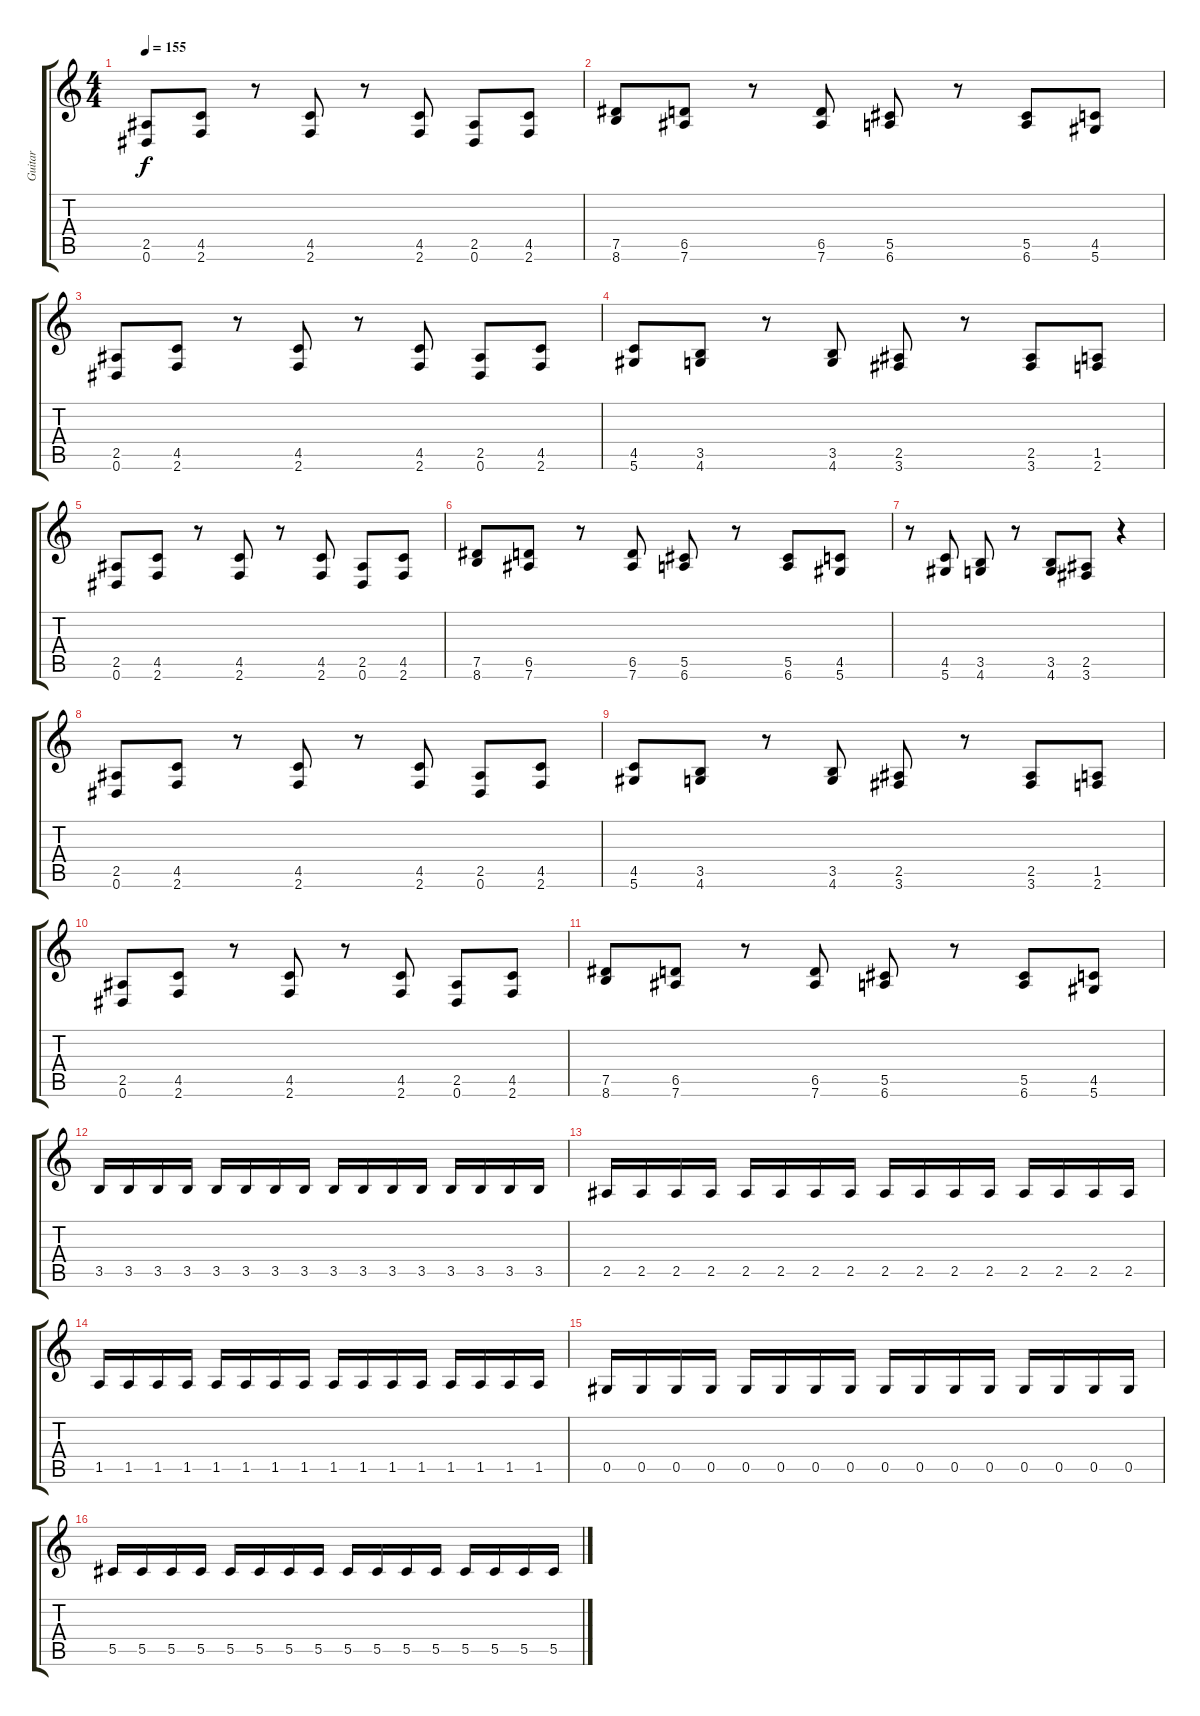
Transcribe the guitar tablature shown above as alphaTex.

\track ("Guitar" "Guitar") {instrument distortionguitar}
\staff {score tabs}
\tuning (Eb4 Bb3 Gb3 Db3 Ab2 Eb2) {hide}
\ts (4 4)
\tempo 155
\clef g2
\ks c
(2.5 0.6).8{dy f} (4.5 2.6).8 r.8 (4.5 2.6).8 r.8 (4.5 2.6).8 (2.5 0.6).8 (4.5 2.6).8 |
(7.5 8.6).8 (6.5 7.6).8 r.8 (6.5 7.6).8 (5.5 6.6).8 r.8 (5.5 6.6).8 (4.5 5.6).8 |
(2.5 0.6).8 (4.5 2.6).8 r.8 (4.5 2.6).8 r.8 (4.5 2.6).8 (2.5 0.6).8 (4.5 2.6).8 |
(4.5 5.6).8 (3.5 4.6).8 r.8 (3.5 4.6).8 (2.5 3.6).8 r.8 (2.5 3.6).8 (1.5 2.6).8 |
(2.5 0.6).8 (4.5 2.6).8 r.8 (4.5 2.6).8 r.8 (4.5 2.6).8 (2.5 0.6).8 (4.5 2.6).8 |
(7.5 8.6).8 (6.5 7.6).8 r.8 (6.5 7.6).8 (5.5 6.6).8 r.8 (5.5 6.6).8 (4.5 5.6).8 |
r.8 (4.5 5.6).8 (3.5 4.6).8 r.8 (3.5 4.6).8 (2.5 3.6).8 r.4 |
(2.5 0.6).8 (4.5 2.6).8 r.8 (4.5 2.6).8 r.8 (4.5 2.6).8 (2.5 0.6).8 (4.5 2.6).8 |
(4.5 5.6).8 (3.5 4.6).8 r.8 (3.5 4.6).8 (2.5 3.6).8 r.8 (2.5 3.6).8 (1.5 2.6).8 |
(2.5 0.6).8 (4.5 2.6).8 r.8 (4.5 2.6).8 r.8 (4.5 2.6).8 (2.5 0.6).8 (4.5 2.6).8 |
(7.5 8.6).8 (6.5 7.6).8 r.8 (6.5 7.6).8 (5.5 6.6).8 r.8 (5.5 6.6).8 (4.5 5.6).8 |
3.5.16 3.5.16 3.5.16 3.5.16 3.5.16 3.5.16 3.5.16 3.5.16 3.5.16 3.5.16 3.5.16 3.5.16 3.5.16 3.5.16 3.5.16 3.5.16 |
2.5.16 2.5.16 2.5.16 2.5.16 2.5.16 2.5.16 2.5.16 2.5.16 2.5.16 2.5.16 2.5.16 2.5.16 2.5.16 2.5.16 2.5.16 2.5.16 |
1.5.16 1.5.16 1.5.16 1.5.16 1.5.16 1.5.16 1.5.16 1.5.16 1.5.16 1.5.16 1.5.16 1.5.16 1.5.16 1.5.16 1.5.16 1.5.16 |
0.5.16 0.5.16 0.5.16 0.5.16 0.5.16 0.5.16 0.5.16 0.5.16 0.5.16 0.5.16 0.5.16 0.5.16 0.5.16 0.5.16 0.5.16 0.5.16 |
5.5.16 5.5.16 5.5.16 5.5.16 5.5.16 5.5.16 5.5.16 5.5.16 5.5.16 5.5.16 5.5.16 5.5.16 5.5.16 5.5.16 5.5.16 5.5.16
